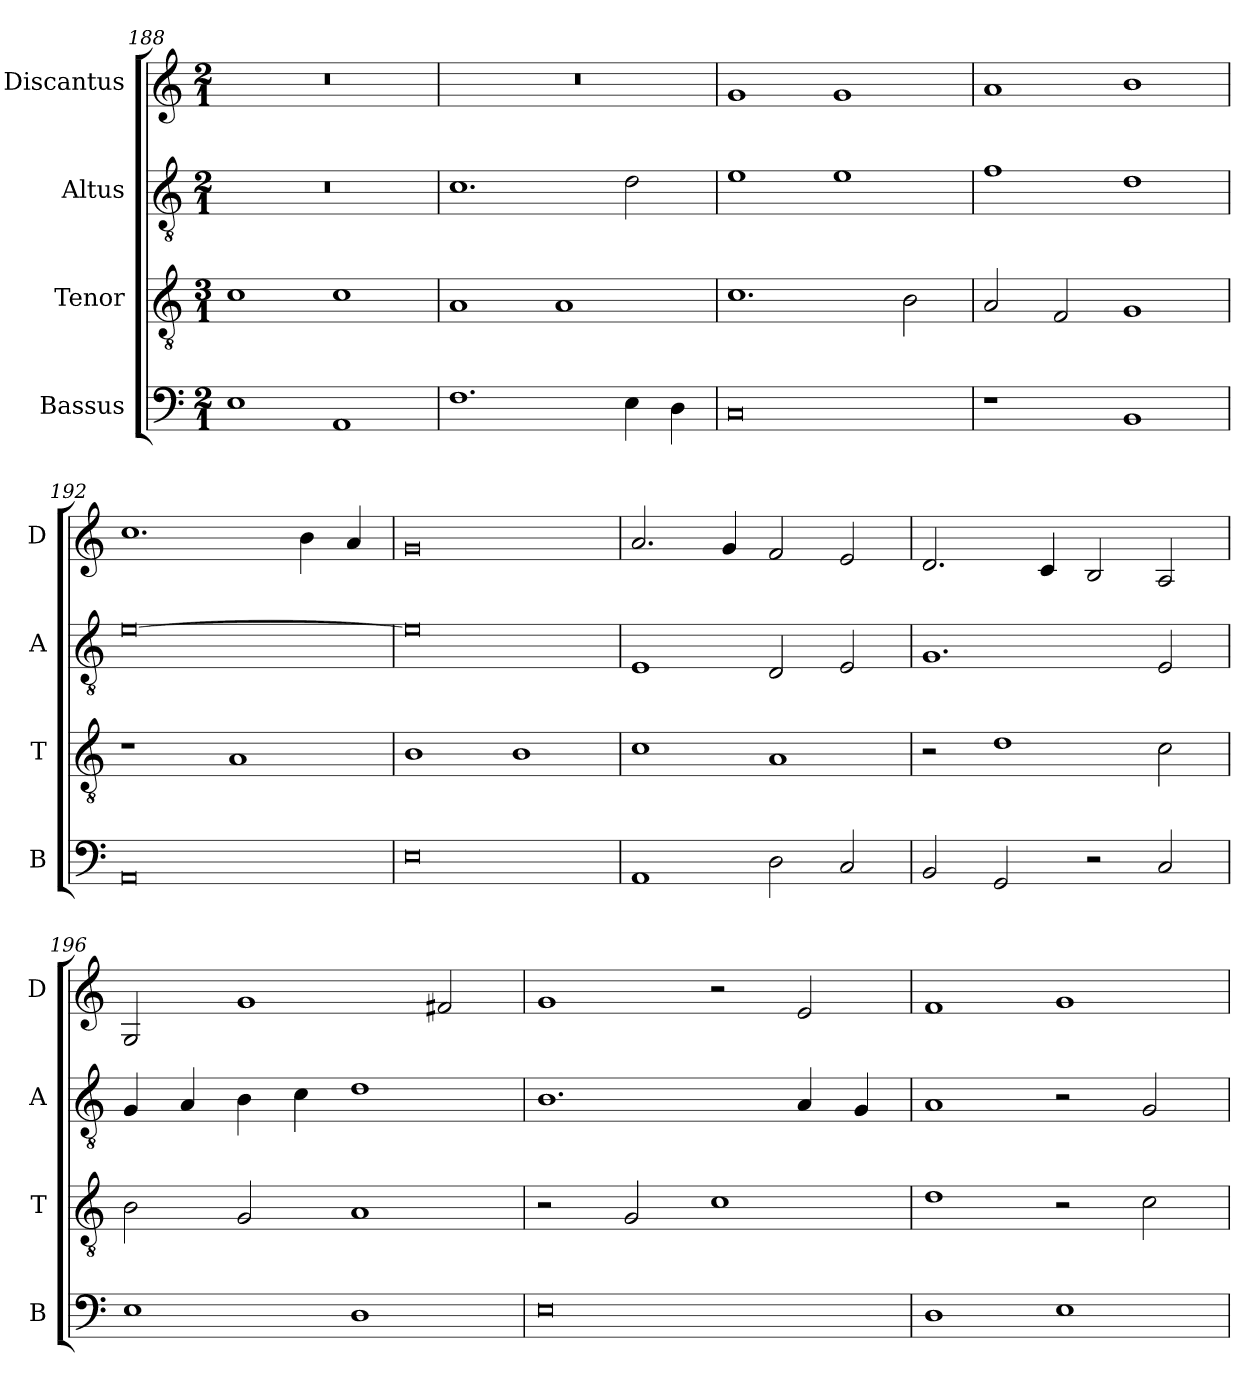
**kern	**kern	**kern	**kern
*part4	*part3	*part2	*part1
*staff4	*staff3	*staff2	*staff1
*I"Bassus	*I"Tenor	*I"Altus	*I"Discantus
*I'B	*I'T	*I'A	*I'D
*clefF4	*clefGv2	*clefGv2	*clefG2
*k[]	*k[]	*k[]	*k[]
*M2/1	*M3/1	*M2/1	*M2/1
=188	=188	=188	=188
1E	1c	0r	0r
1AA	1c	.	.
=189	=189	=189	=189
1.F	1A	1.c	0r
.	1A	.	.
4E\	.	2d\	.
4D\	.	.	.
=190	=190	=190	=190
0C	1.c	1e	1g
.	.	1e	1g
.	2B\	.	.
=191	=191	=191	=191
1r	2A/	1f	1a
.	2F/	.	.
1BB	1G	1d	1b
=192	=192	=192	=192
0AA	1r	[0e	1.cc
.	1A	.	.
.	.	.	4b\
.	.	.	4a/
=193	=193	=193	=193
0E	1B	0e]	0g
.	1B	.	.
=194	=194	=194	=194
1AA	1c	1E	2.a/
.	.	.	4g/
2D\	1A	2D/	2f/
2C/	.	2E/	2e/
=195	=195	=195	=195
2BB/	2r	1.G	2.d/
2GG/	1d	.	.
.	.	.	4c/
2r	.	.	2B/
2C/	2c\	2E/	2A/
=196	=196	=196	=196
1E	2B\	4G/	2G/
.	.	4A/	.
.	2G/	4B\	1g
.	.	4c\	.
1D	1A	1d	.
.	.	.	2f#X/
=197	=197	=197	=197
0E	2r	1.B	1g
.	2G/	.	.
.	1c	.	2r
.	.	4A/	2e/
.	.	4G/	.
=198	=198	=198	=198
1D	1d	1A	1f
1E	2r	2r	1g
.	2c\	2G/	.
=	=	=	=
*-	*-	*-	*-
